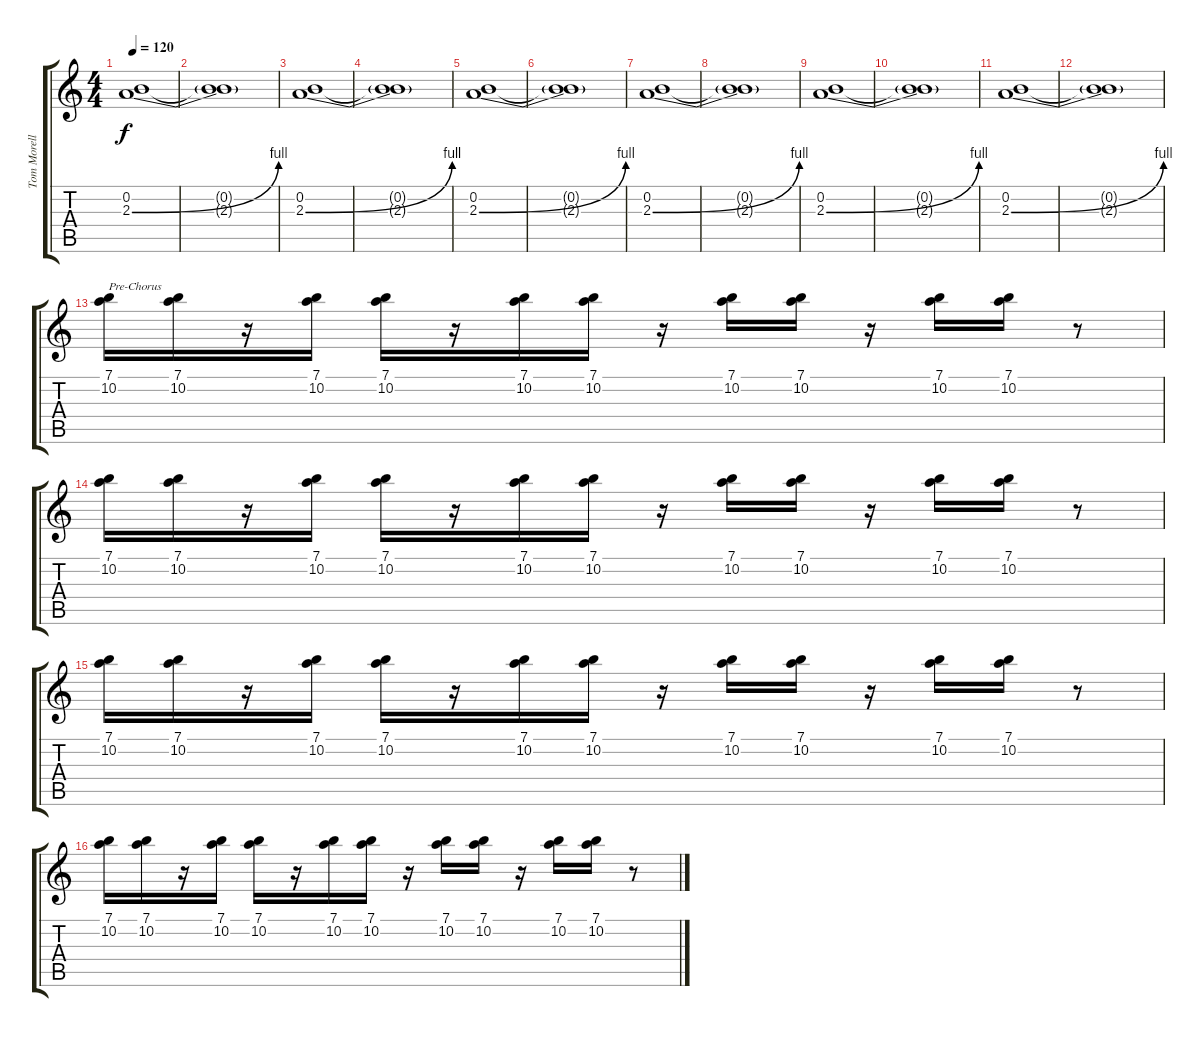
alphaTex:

\track ("Tom Morello" "Tom Morell") {instrument overdrivenguitar}
\staff {score tabs}
\tuning (E4 B3 G3 D3 A2 E2) {hide}
\ts (4 4)
\tempo 120
\clef g2
\ks c
(0.2 2.3{be (bend 0 0 60 4)}).1{dy f} |
(0.2{t} 2.3{t}).1 |
(0.2 2.3{be (bend 0 0 60 4)}).1 |
(0.2{t} 2.3{t}).1 |
(0.2 2.3{be (bend 0 0 60 4)}).1 |
(0.2{t} 2.3{t}).1 |
(0.2 2.3{be (bend 0 0 60 4)}).1 |
(0.2{t} 2.3{t}).1 |
(0.2 2.3{be (bend 0 0 60 4)}).1 |
(0.2{t} 2.3{t}).1 |
(0.2 2.3{be (bend 0 0 60 4)}).1 |
(0.2{t} 2.3{t}).1 |
(7.1 10.2).16{txt "Pre-Chorus"} (7.1 10.2).16 r.16 (7.1 10.2).16 (7.1 10.2).16 r.16 (7.1 10.2).16 (7.1 10.2).16 r.16 (7.1 10.2).16 (7.1 10.2).16 r.16 (7.1 10.2).16 (7.1 10.2).16 r.8 |
(7.1 10.2).16 (7.1 10.2).16 r.16 (7.1 10.2).16 (7.1 10.2).16 r.16 (7.1 10.2).16 (7.1 10.2).16 r.16 (7.1 10.2).16 (7.1 10.2).16 r.16 (7.1 10.2).16 (7.1 10.2).16 r.8 |
(7.1 10.2).16 (7.1 10.2).16 r.16 (7.1 10.2).16 (7.1 10.2).16 r.16 (7.1 10.2).16 (7.1 10.2).16 r.16 (7.1 10.2).16 (7.1 10.2).16 r.16 (7.1 10.2).16 (7.1 10.2).16 r.8 |
(7.1 10.2).16 (7.1 10.2).16 r.16 (7.1 10.2).16 (7.1 10.2).16 r.16 (7.1 10.2).16 (7.1 10.2).16 r.16 (7.1 10.2).16 (7.1 10.2).16 r.16 (7.1 10.2).16 (7.1 10.2).16 r.8
